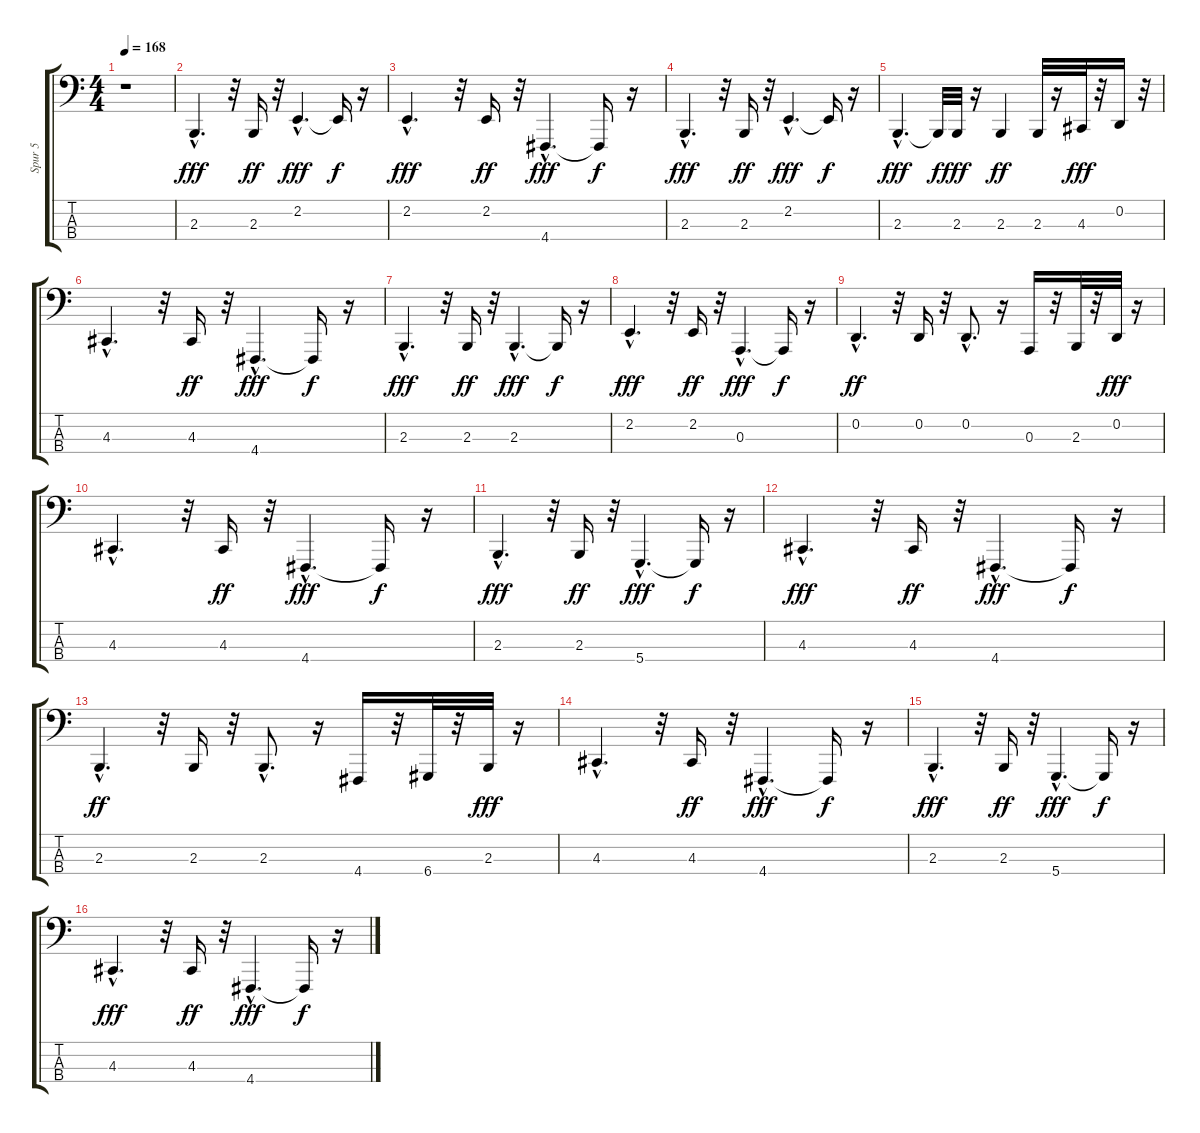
\track ("Spur 5" "Spur 5") {instrument electricpiano1}
\staff {score tabs}
\tuning (G2 D2 A1 D1) {hide}
\ts (4 4)
\tempo 168
\clef f4
\ks c
r.1{dy fff instrument electricpiano1} |
2.3{hac}.4{d} r.32 2.3.16{dy ff} r.32 2.2{hac}.4{d dy fff} 2.2{t}.16{dy f} r.16 |
2.2{hac}.4{d dy fff} r.32 2.2.16{dy ff} r.32 4.4{hac}.4{d dy fff} 4.4{t}.16{dy f} r.16 |
2.3{hac}.4{d dy fff} r.32 2.3.16{dy ff} r.32 2.2{hac}.4{d dy fff} 2.2{t}.16{dy f} r.16 |
2.3{hac}.4{d dy fff} 2.3{t}.32{dy f} 2.3.32{dy fff} r.16 2.3.4{dy ff} 2.3.32 r.16 4.3.32{dy fff} r.32 0.2.16 r.32 |
4.3{hac}.4{d} r.32 4.3.16{dy ff} r.32 4.4{hac}.4{d dy fff} 4.4{t}.16{dy f} r.16 |
2.3{hac}.4{d dy fff} r.32 2.3.16{dy ff} r.32 2.3{hac}.4{d dy fff} 2.3{t}.16{dy f} r.16 |
2.2{hac}.4{d dy fff} r.32 2.2.16{dy ff} r.32 0.3{hac}.4{d dy fff} 0.3{t}.16{dy f} r.16 |
0.2{hac}.4{d dy ff} r.32 0.2.16 r.32 0.2{hac}.8{d} r.16 0.3.16 r.32 2.3.32 r.32 0.2.32{dy fff} r.16 |
4.3{hac}.4{d} r.32 4.3.16{dy ff} r.32 4.4{hac}.4{d dy fff} 4.4{t}.16{dy f} r.16 |
2.3{hac}.4{d dy fff} r.32 2.3.16{dy ff} r.32 5.4{hac}.4{d dy fff} 5.4{t}.16{dy f} r.16 |
4.3{hac}.4{d dy fff} r.32 4.3.16{dy ff} r.32 4.4{hac}.4{d dy fff} 4.4{t}.16{dy f} r.16 |
2.3{hac}.4{d dy ff} r.32 2.3.16 r.32 2.3{hac}.8{d} r.16 4.4.16 r.32 6.4.32 r.32 2.3.32{dy fff} r.16 |
4.3{hac}.4{d} r.32 4.3.16{dy ff} r.32 4.4{hac}.4{d dy fff} 4.4{t}.16{dy f} r.16 |
2.3{hac}.4{d dy fff} r.32 2.3.16{dy ff} r.32 5.4{hac}.4{d dy fff} 5.4{t}.16{dy f} r.16 |
4.3{hac}.4{d dy fff} r.32 4.3.16{dy ff} r.32 4.4{hac}.4{d dy fff} 4.4{t}.16{dy f} r.16
